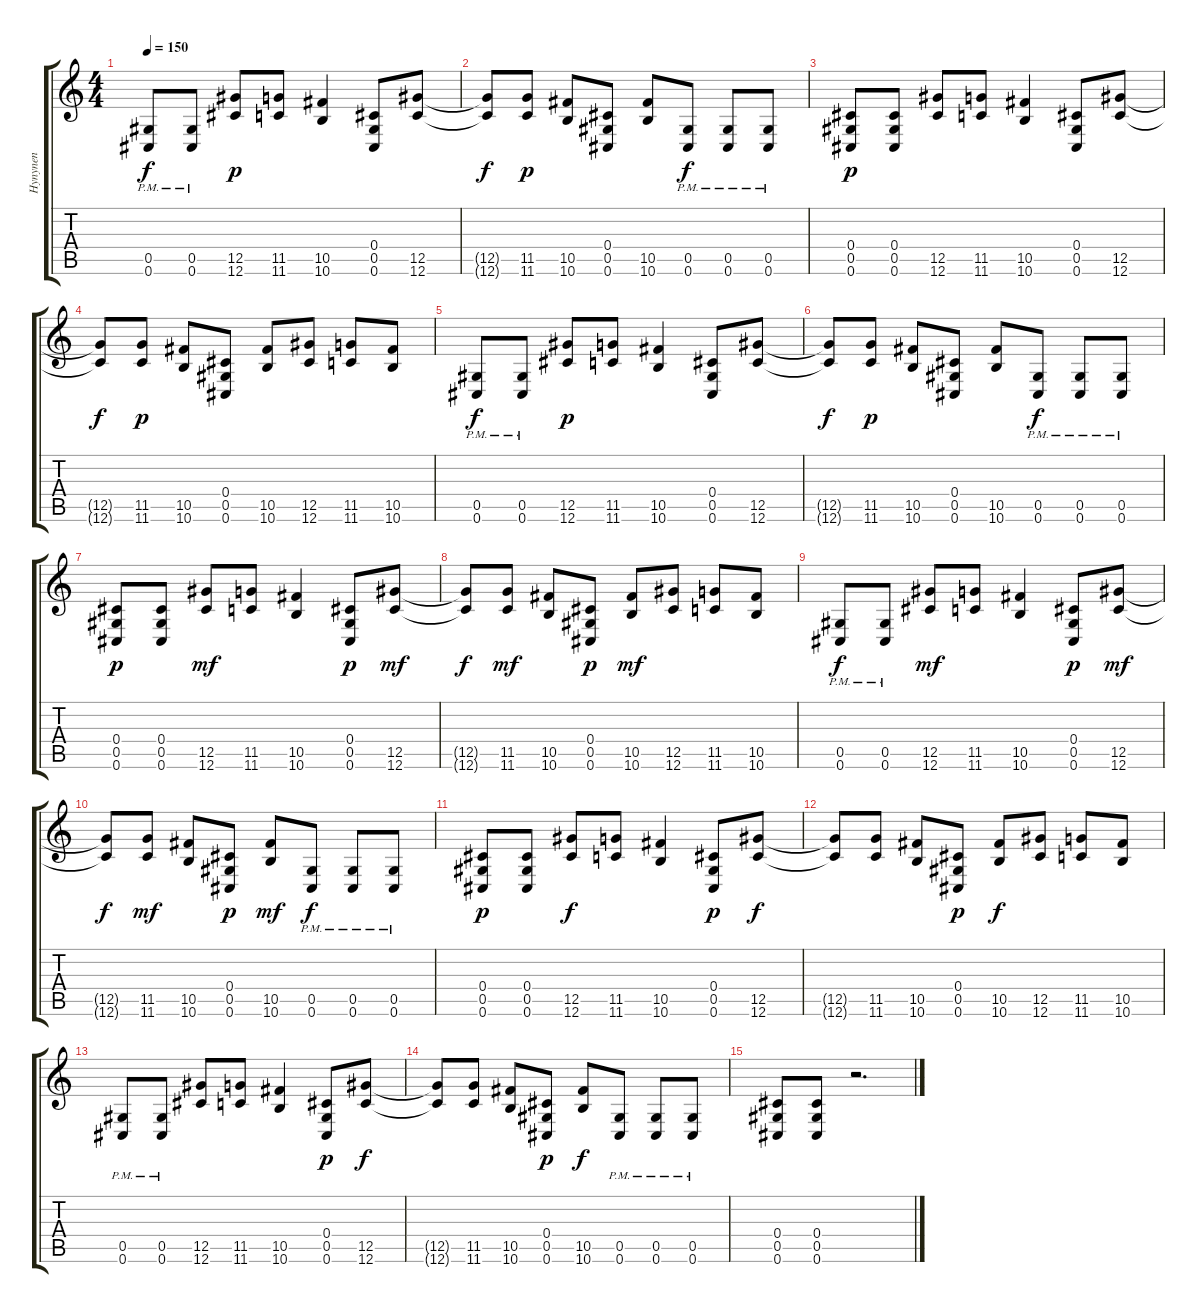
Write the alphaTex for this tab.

\track ("Hynynen" "Hynynen") {instrument distortionguitar}
\staff {score tabs}
\tuning (Eb4 Bb3 Gb3 Db3 Ab2 Db2) {hide}
\ts (4 4)
\tempo 150
\clef g2
\ks c
(0.5{pm} 0.6{pm}).8{dy f} (0.5{pm} 0.6{pm}).8 (12.5 12.6).8{dy p} (11.5 11.6).8 (10.5 10.6).4 (0.4 0.5 0.6).8 (12.5 12.6).8 |
(12.5{t} 12.6{t}).8{dy f} (11.5 11.6).8{dy p} (10.5 10.6).8 (0.4 0.5 0.6).8 (10.5 10.6).8 (0.5{pm} 0.6{pm}).8{dy f} (0.5{pm} 0.6{pm}).8 (0.5{pm} 0.6{pm}).8 |
(0.4 0.5 0.6).8{dy p} (0.4 0.5 0.6).8 (12.5 12.6).8 (11.5 11.6).8 (10.5 10.6).4 (0.4 0.5 0.6).8 (12.5 12.6).8 |
(12.5{t} 12.6{t}).8{dy f} (11.5 11.6).8{dy p} (10.5 10.6).8 (0.4 0.5 0.6).8 (10.5 10.6).8 (12.5 12.6).8 (11.5 11.6).8 (10.5 10.6).8 |
(0.5{pm} 0.6{pm}).8{dy f} (0.5{pm} 0.6{pm}).8 (12.5 12.6).8{dy p} (11.5 11.6).8 (10.5 10.6).4 (0.4 0.5 0.6).8 (12.5 12.6).8 |
(12.5{t} 12.6{t}).8{dy f} (11.5 11.6).8{dy p} (10.5 10.6).8 (0.4 0.5 0.6).8 (10.5 10.6).8 (0.5{pm} 0.6{pm}).8{dy f} (0.5{pm} 0.6{pm}).8 (0.5{pm} 0.6{pm}).8 |
(0.4 0.5 0.6).8{dy p} (0.4 0.5 0.6).8 (12.5 12.6).8{dy mf} (11.5 11.6).8 (10.5 10.6).4 (0.4 0.5 0.6).8{dy p} (12.5 12.6).8{dy mf} |
(12.5{t} 12.6{t}).8{dy f} (11.5 11.6).8{dy mf} (10.5 10.6).8 (0.4 0.5 0.6).8{dy p} (10.5 10.6).8{dy mf} (12.5 12.6).8 (11.5 11.6).8 (10.5 10.6).8 |
(0.5{pm} 0.6{pm}).8{dy f} (0.5{pm} 0.6{pm}).8 (12.5 12.6).8{dy mf} (11.5 11.6).8 (10.5 10.6).4 (0.4 0.5 0.6).8{dy p} (12.5 12.6).8{dy mf} |
(12.5{t} 12.6{t}).8{dy f} (11.5 11.6).8{dy mf} (10.5 10.6).8 (0.4 0.5 0.6).8{dy p} (10.5 10.6).8{dy mf} (0.5{pm} 0.6{pm}).8{dy f} (0.5{pm} 0.6{pm}).8 (0.5{pm} 0.6{pm}).8 |
(0.4 0.5 0.6).8{dy p} (0.4 0.5 0.6).8 (12.5 12.6).8{dy f} (11.5 11.6).8 (10.5 10.6).4 (0.4 0.5 0.6).8{dy p} (12.5 12.6).8{dy f} |
(12.5{t} 12.6{t}).8 (11.5 11.6).8 (10.5 10.6).8 (0.4 0.5 0.6).8{dy p} (10.5 10.6).8{dy f} (12.5 12.6).8 (11.5 11.6).8 (10.5 10.6).8 |
(0.5{pm} 0.6{pm}).8 (0.5{pm} 0.6{pm}).8 (12.5 12.6).8 (11.5 11.6).8 (10.5 10.6).4 (0.4 0.5 0.6).8{dy p} (12.5 12.6).8{dy f} |
(12.5{t} 12.6{t}).8 (11.5 11.6).8 (10.5 10.6).8 (0.4 0.5 0.6).8{dy p} (10.5 10.6).8{dy f} (0.5{pm} 0.6{pm}).8 (0.5{pm} 0.6{pm}).8 (0.5{pm} 0.6{pm}).8 |
(0.4 0.5 0.6).8 (0.4 0.5 0.6).8 r.2{d}
